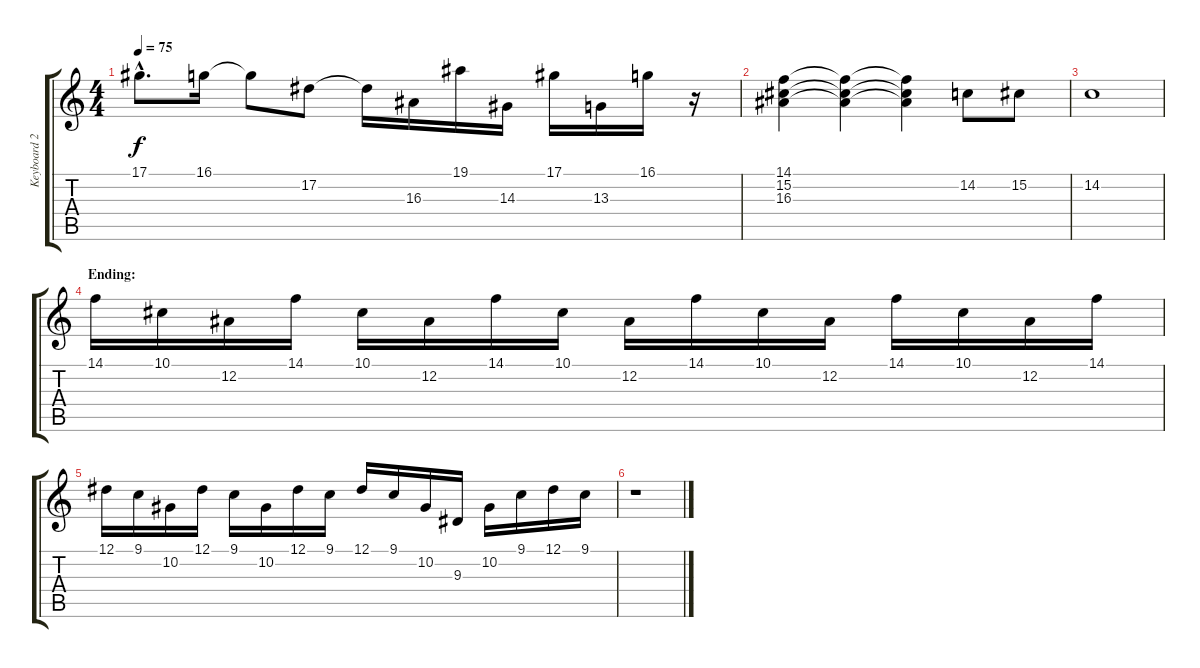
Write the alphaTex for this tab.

\track ("Keyboard 2" "Keyboard 2") {instrument stringensemble1}
\staff {score tabs}
\tuning (Eb4 Bb3 Gb3 Db3 Ab2 Eb2) {hide}
\ts (4 4)
\tempo 75
\clef g2
\ks c
17.1{hac}.8{d dy f} 16.1.16 16.1{t}.8 17.2.8 17.2{t}.16 16.3.16 19.1.16 14.3.16 17.1.16 13.3.16 16.1.16 r.16 |
(14.1 15.2 16.3).4 (14.1{t} 15.2{t} 16.3{t}).4 (14.1{t} 15.2{t} 16.3{t}).4 14.2.8 15.2.8 |
14.2.1 |
\section ("" "Ending:")
14.1.16 10.1.16 12.2.16 14.1.16 10.1.16 12.2.16 14.1.16 10.1.16 12.2.16 14.1.16 10.1.16 12.2.16 14.1.16 10.1.16 12.2.16 14.1.16 |
12.1.16 9.1.16 10.2.16 12.1.16 9.1.16 10.2.16 12.1.16 9.1.16 12.1.16 9.1.16 10.2.16 9.3.16 10.2.16 9.1.16 12.1.16 9.1.16 |
r.1
